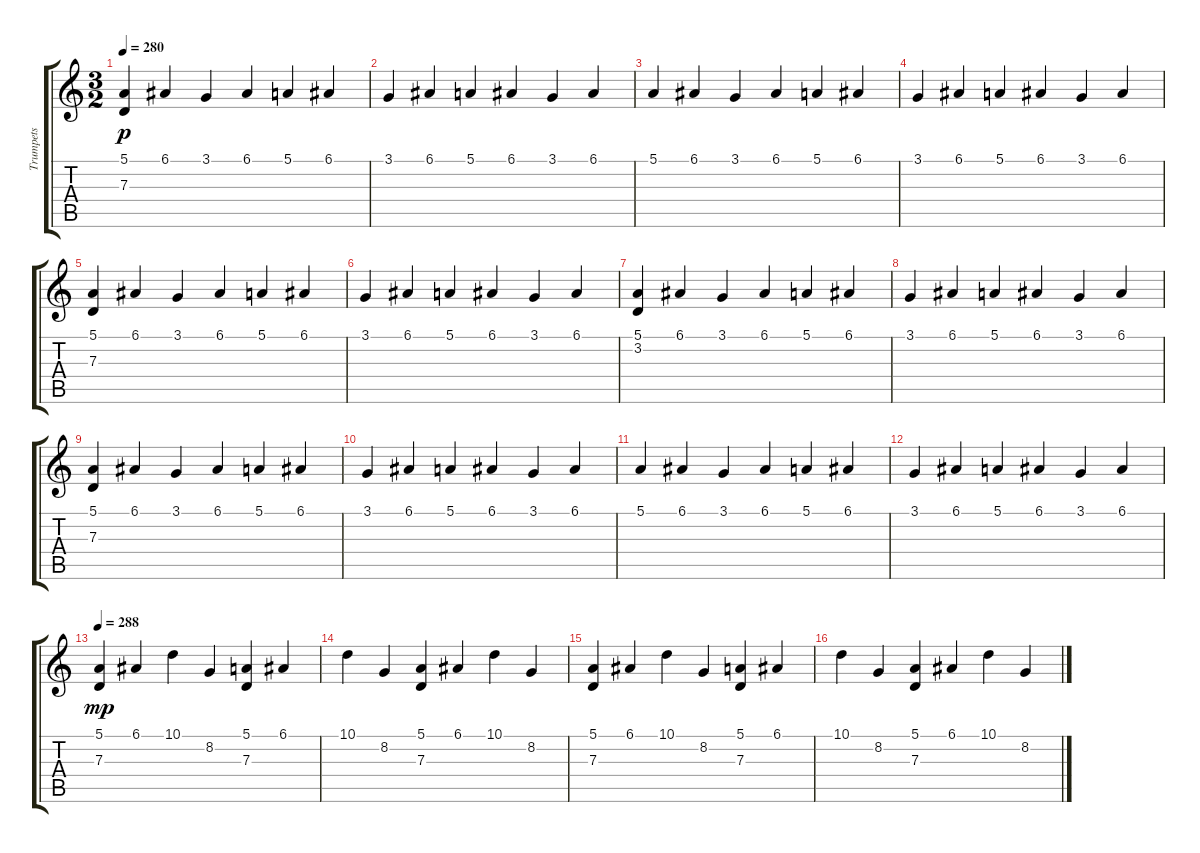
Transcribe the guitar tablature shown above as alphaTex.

\track ("Trumpets" "Trumpets") {instrument trumpet}
\staff {score tabs}
\tuning (E4 B3 G3 D3 A2 E2) {hide}
\ts (3 2)
\tempo 280
\clef g2
\ks c
(5.1 7.3).4{dy p} 6.1.4 3.1.4 6.1.4 5.1.4 6.1.4 |
3.1.4 6.1.4 5.1.4 6.1.4 3.1.4 6.1.4 |
5.1.4 6.1.4 3.1.4 6.1.4 5.1.4 6.1.4 |
3.1.4 6.1.4 5.1.4 6.1.4 3.1.4 6.1.4 |
(5.1 7.3).4 6.1.4 3.1.4 6.1.4 5.1.4 6.1.4 |
3.1.4 6.1.4 5.1.4 6.1.4 3.1.4 6.1.4 |
(5.1 3.2).4 6.1.4 3.1.4 6.1.4 5.1.4 6.1.4 |
3.1.4 6.1.4 5.1.4 6.1.4 3.1.4 6.1.4 |
(5.1 7.3).4 6.1.4 3.1.4 6.1.4 5.1.4 6.1.4 |
3.1.4 6.1.4 5.1.4 6.1.4 3.1.4 6.1.4 |
5.1.4 6.1.4 3.1.4 6.1.4 5.1.4 6.1.4 |
3.1.4 6.1.4 5.1.4 6.1.4 3.1.4 6.1.4 |
\tempo 288
(5.1 7.3).4{dy mp} 6.1.4 10.1.4 8.2.4 (5.1 7.3).4 6.1.4 |
10.1.4 8.2.4 (5.1 7.3).4 6.1.4 10.1.4 8.2.4 |
(5.1 7.3).4 6.1.4 10.1.4 8.2.4 (5.1 7.3).4 6.1.4 |
10.1.4 8.2.4 (5.1 7.3).4 6.1.4 10.1.4 8.2.4
